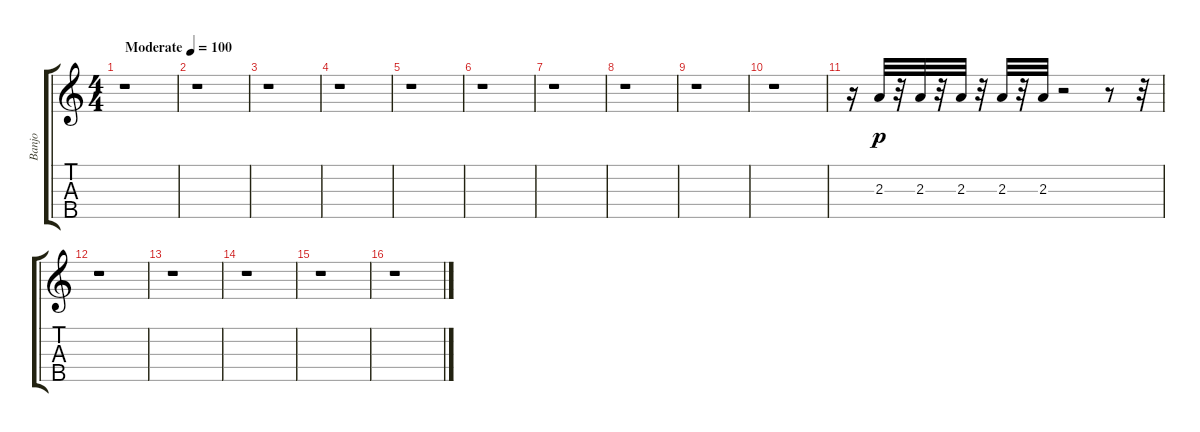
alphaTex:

\track ("Banjo" "Banjo") {instrument banjo}
\staff {score tabs}
\tuning (D4 B3 G3 D3 G4) {hide}
\displaytranspose 12
\ts (4 4)
\tempo (100 "Moderate")
\clef g2
\ks c
r.1{dy p instrument banjo} |
r.1 |
r.1 |
r.1 |
r.1 |
r.1 |
r.1 |
r.1 |
r.1 |
r.1 |
r.16 2.3.32 r.32 2.3.32 r.32 2.3.32 r.32 2.3.32 r.32 2.3.32 r.2 r.8 r.32 |
r.1 |
r.1 |
r.1 |
r.1 |
r.1
